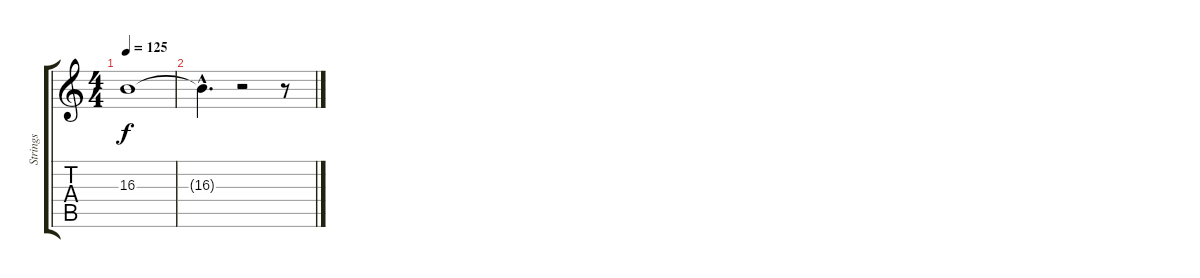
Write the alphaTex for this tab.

\track ("Strings" "Strings") {instrument synthstrings2}
\staff {score tabs}
\tuning (E4 B3 G3 D3 A2 E2) {hide}
\ts (4 4)
\tempo 125
\clef g2
\ks c
16.3{t}.1{dy f} |
16.3{hac t}.4{d} r.2 r.8
